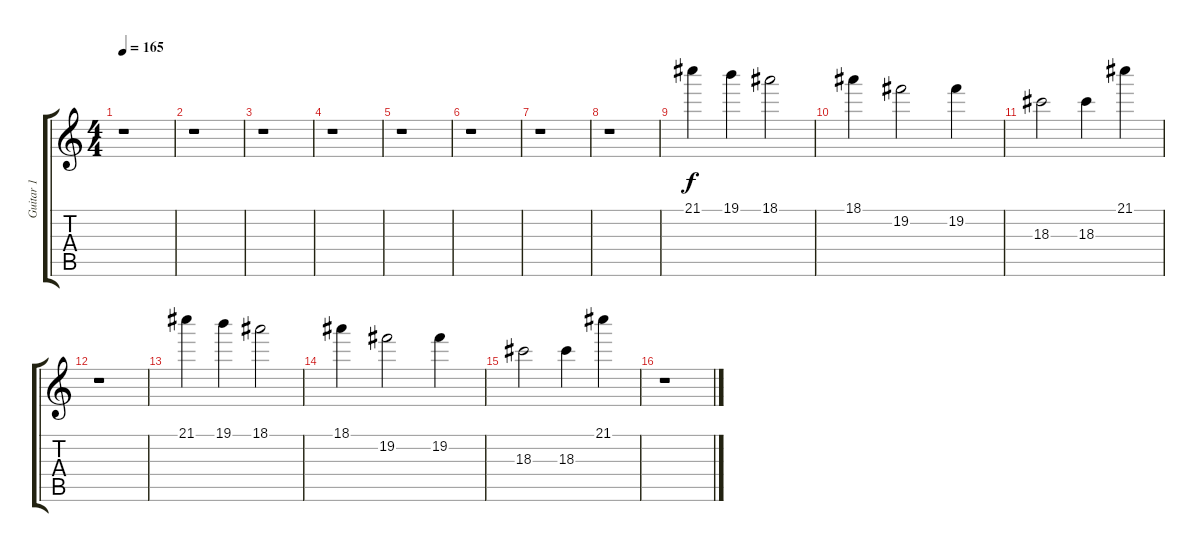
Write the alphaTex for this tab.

\track ("Guitar 1" "Guitar 1") {instrument distortionguitar}
\staff {score tabs}
\tuning (E4 B3 G3 D3 A2 E2) {hide}
\ts (4 4)
\tempo 165
\clef g2
\ks c
r.1{dy f} |
r.1 |
r.1 |
r.1 |
r.1 |
r.1 |
r.1 |
r.1 |
21.1.4{instrument guitarharmonics} 19.1.4 18.1.2 |
18.1.4 19.2.2 19.2.4 |
18.3.2 18.3.4 21.1.4 |
r.1 |
21.1.4 19.1.4 18.1.2 |
18.1.4 19.2.2 19.2.4 |
18.3.2 18.3.4 21.1.4 |
r.1
